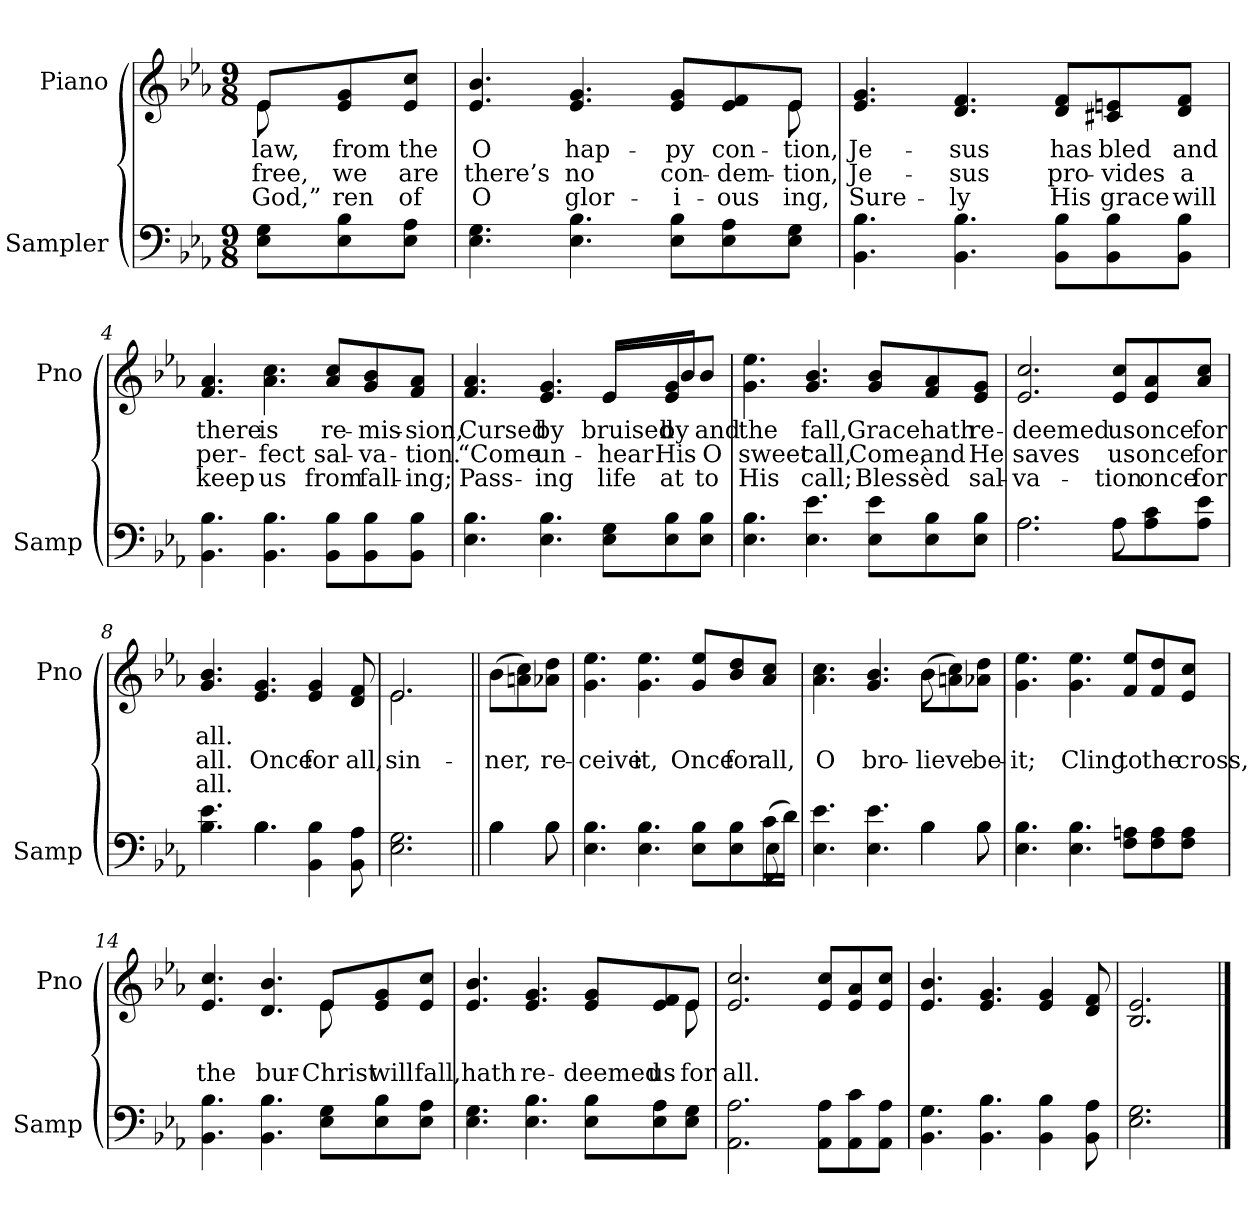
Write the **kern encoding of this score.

**kern	**kern	**text	**text	**text
*part2	*part1	*part1	*part1	*part1
*staff2	*staff1	*staff1	*staff1	*staff1
*I"Sampler	*I"Piano	*	*	*
*I'Samp	*I'Pno	*	*	*
*clefF4	*clefG2	*	*	*
*k[b-e-a-]	*k[b-e-a-]	*	*	*
*E-:	*E-:	*	*	*
*M9/8	*M9/8	*	*	*
=1	=1	=1	=1	=1
*	*^	*	*	*
8E-\ 8G\L	8e-/L	8e-	law,	free,	God,”
8E-\ 8B-\	8e-/ 8g/	4ryy	from	we	-ren
8E-\ 8A-\J	8e-/ 8cc/J	.	the	are	of
=2	=2	=2	=2	=2	=2
4.E-\ 4.G\	4.e-/ 4.b-/	1ryy	O	there’s	O
4.E-\ 4.B-\	4.e-/ 4.g/	.	hap-	no	glor-
8E-\ 8B-\L	8e-/ 8g/L	.	-py	con-	-i-
8E-\ 8A-\	8e-/ 8f/	.	con-	-dem-	-ous
8E-\ 8G\J	8e-/J	8e-	-tion,	-tion,	-ing,
*	*v	*v	*	*	*
=3	=3	=3	=3	=3
4.BB-\ 4.B-\	4.e-/ 4.g/	Je-	Je-	Sure-
4.BB-\ 4.B-\	4.d/ 4.f/	-sus	-sus	-ly
8BB-\ 8B-\L	8d/ 8f/L	has	pro-	His
8BB-\ 8B-\	8c#X/ 8en/	bled	-vides	grace
8BB-\ 8B-\J	8d/ 8f/J	and	a	will
=4	=4	=4	=4	=4
4.BB-\ 4.B-\	4.f/ 4.a-/	there	per-	keep
4.BB-\ 4.B-\	4.a-\ 4.cc\	is	-fect	us
8BB-\ 8B-\L	8a-/ 8cc/L	re-	sal-	from
8BB-\ 8B-\	8g/ 8b-/	-mis-	-va-	fall-
8BB-\ 8B-\J	8f/ 8a-/J	-sion,	-tion.	-ing;
=5	=5	=5	=5	=5
*	*^	*	*	*
4.E-\ 4.B-\	4.f/ 4.a-/	2.ryy	Cursed	“Come	Pass-
4.E-\ 4.B-\	4.e-/ 4.g/	.	by	un-	-ing
8E-\ 8G\L	8e-/L	8e-/L	bruised	hear	life
8E-\ 8B-\	8e-/ 8g/	8b-/J	by	His	at
8E-\ 8B-\J	8b-/J	8ryy	and	O	to
*	*v	*v	*	*	*
=6	=6	=6	=6	=6
4.E-\ 4.B-\	4.g\ 4.ee-\	the	sweet	His
4.E-\ 4.e-\	4.g/ 4.b-/	fall,	call,	call;
8E-\ 8e-\L	8g/ 8b-/L	Grace	Come,	Bless-
8E-\ 8B-\	8f/ 8a-/	hath	and	-èd
8E-\ 8B-\J	8e-/ 8g/J	re-	He	sal-
=7	=7	=7	=7	=7
*^	*	*	*	*
2.A-\	2.A-	2.e-/ 2.cc/	-deemed	saves	-va-
8A-\L	8A-	8e-/ 8cc/L	us	us	-tion
8A-\ 8c\	4ryy	8e-/ 8a-/	once	once	once
8A-\ 8e-\J	.	8a-/ 8cc/J	for	for	for
=8	=8	=8	=8	=8	=8
4.B-\ 4.e-\	4.ryy	4.g/ 4.b-/	all.	all.	all.
4.B-\	4.B-	4.e-/ 4.g/	.	Once	.
4BB-\ 4B-\	4.ryy	4e-/ 4g/	.	for	.
8BB-\ 8A-\	.	8d/ 8f/	.	all,	.
*v	*v	*	*	*	*
=9	=9	=9	=9	=9
*	*^	*	*	*
2.E-\ 2.G\	2.e-/	2.e-	.	sin-	.
=10||	=10||	=10||	=10||	=10||	=10||
*^	*	*	*	*	*
!	!	!LO:TX:t=Refrain	!	!	!	!
*	*	*v	*v	*	*	*
4B-\	4B-	(8b-\L	.	-ner,	.
.	.	8an\ 8cc\)	.	.	.
8B-\	8B-	8a-X\ 8dd\J	.	re-	.
=11	=11	=11	=11	=11	=11
4.E-\ 4.B-\	1ryy	4.g\ 4.ee-\	.	-ceive	.
4.E-\ 4.B-\	.	4.g\ 4.ee-\	.	it,	.
8E-\ 8B-\L	.	8g/ 8ee-/L	.	Once	.
8E-\ 8B-\	.	8b-/ 8dd/	.	for	.
(16c\L	8E-	8a-/ 8cc/J	.	all,	.
16d\JJ)	.	.	.	.	.
=12	=12	=12	=12	=12	=12
*	*	*^	*	*	*
4.E-\ 4.e-\	2.ryy	4.a-\ 4.cc\	2.ryy	.	O	.
4.E-\ 4.e-\	.	4.g/ 4.b-/	.	.	bro-	.
4B-\	4B-	(8b-\L	8b-	.	-lieve	.
.	.	8an\ 8cc\)	4ryy	.	.	.
8B-\	8B-	8a-X\ 8dd\J	.	.	be-	.
*v	*v	*	*	*	*	*
*	*v	*v	*	*	*
=13	=13	=13	=13	=13
4.E-\ 4.B-\	4.g\ 4.ee-\	.	it;	.
4.E-\ 4.B-\	4.g\ 4.ee-\	.	Cling	.
8F\ 8An\L	8f/ 8ee-/L	.	to	.
8F\ 8A\	8f/ 8dd/	.	the	.
8F\ 8A\J	8e-/ 8cc/J	.	cross,	.
=14	=14	=14	=14	=14
*	*^	*	*	*
4.BB-\ 4.B-\	4.e-/ 4.cc/	2.ryy	.	the	.
4.BB-\ 4.B-\	4.d/ 4.b-/	.	.	bur-	.
8E-\ 8G\L	8e-/L	8e-	.	Christ	.
8E-\ 8B-\	8e-/ 8g/	4ryy	.	will	.
8E-\ 8A-\J	8e-/ 8cc/J	.	.	fall,	.
=15	=15	=15	=15	=15	=15
4.E-\ 4.G\	4.e-/ 4.b-/	1ryy	.	hath	.
4.E-\ 4.B-\	4.e-/ 4.g/	.	.	re-	.
8E-\ 8B-\L	8e-/ 8g/L	.	.	-deemed	.
8E-\ 8A-\	8e-/ 8f/	.	.	us	.
8E-\ 8G\J	8e-/J	8e-	.	for	.
*	*v	*v	*	*	*
=16	=16	=16	=16	=16
2.AA-\ 2.A-\	2.e-/ 2.cc/	.	all.	.
8AA-\ 8A-\L	8e-/ 8cc/L	.	.	.
8AA-\ 8c\	8e-/ 8a-/	.	.	.
8AA-\ 8A-\J	8e-/ 8cc/J	.	.	.
=17	=17	=17	=17	=17
4.BB-\ 4.G\	4.e-/ 4.b-/	.	.	.
4.BB-\ 4.B-\	4.e-/ 4.g/	.	.	.
4BB-\ 4B-\	4e-/ 4g/	.	.	.
8BB-\ 8A-\	8d/ 8f/	.	.	.
=18	=18	=18	=18	=18
2.E-\ 2.G\	2.B-/ 2.e-/	.	.	.
==	==	==	==	==
*-	*-	*-	*-	*-
